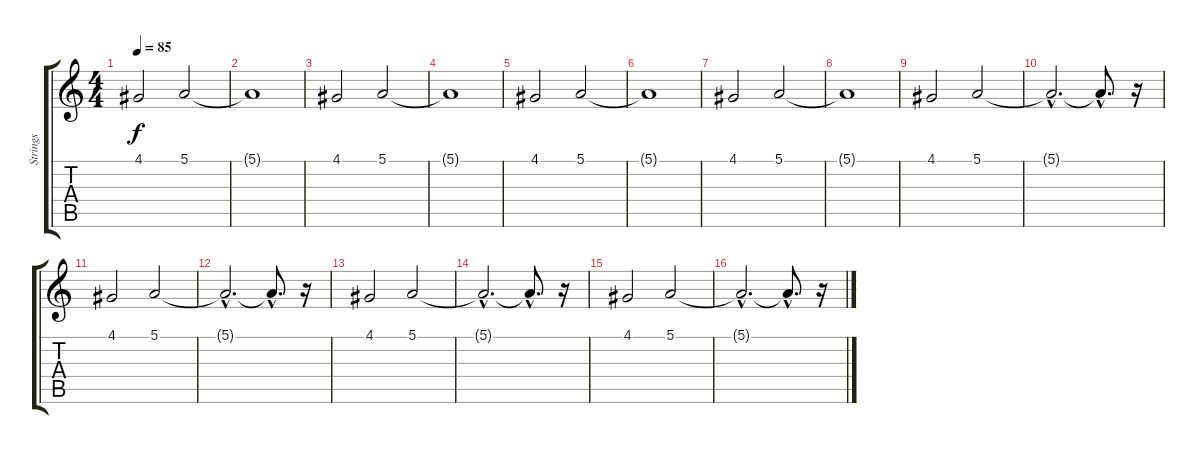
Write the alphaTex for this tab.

\track ("Strings" "Strings") {instrument stringensemble2}
\staff {score tabs}
\tuning (E4 B3 G3 D3 A2 E2) {hide}
\ts (4 4)
\tempo 85
\clef g2
\ks c
4.1.2{dy f instrument stringensemble2} 5.1.2 |
5.1{t}.1 |
4.1.2 5.1.2 |
5.1{t}.1 |
4.1.2 5.1.2 |
5.1{t}.1 |
4.1.2 5.1.2 |
5.1{t}.1 |
4.1.2 5.1.2 |
5.1{hac t}.2{d} 5.1{hac t}.8{d} r.16 |
4.1.2 5.1.2 |
5.1{hac t}.2{d} 5.1{hac t}.8{d} r.16 |
4.1.2 5.1.2 |
5.1{hac t}.2{d} 5.1{hac t}.8{d} r.16 |
4.1.2 5.1.2 |
5.1{hac t}.2{d} 5.1{hac t}.8{d} r.16
